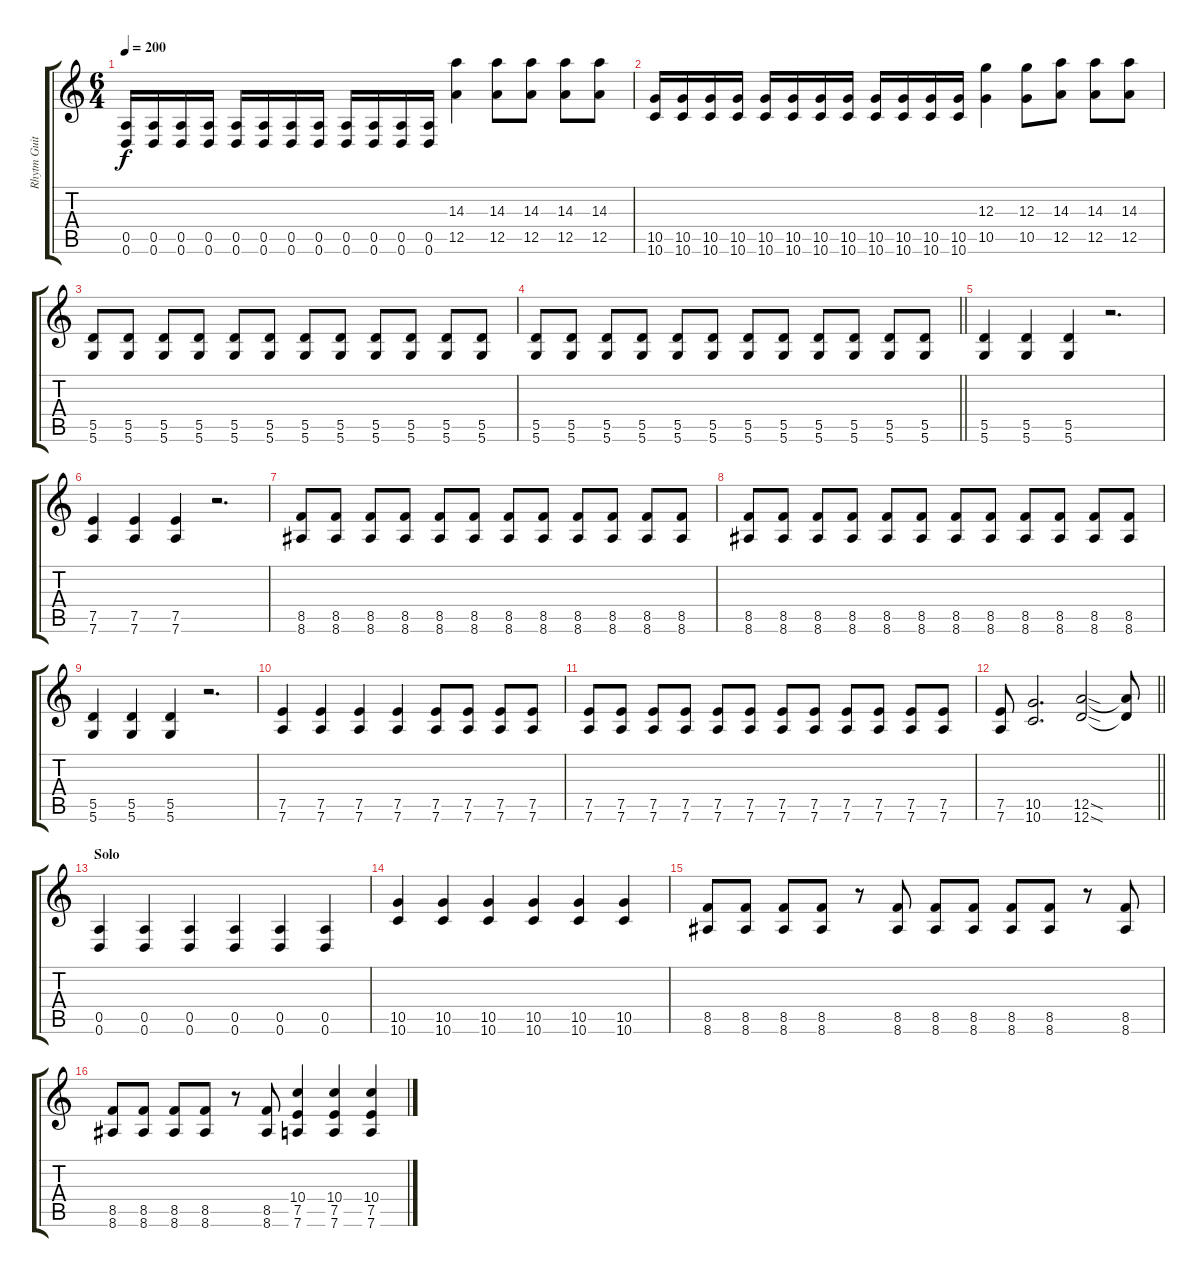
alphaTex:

\track ("Rhytm Guitar" "Rhytm Guit") {instrument overdrivenguitar}
\staff {score tabs}
\tuning (E4 B3 G3 D3 A2 D2) {hide}
\ts (6 4)
\tempo 200
\clef g2
\ks c
(0.5 0.6).16{dy f} (0.5 0.6).16 (0.5 0.6).16 (0.5 0.6).16 (0.5 0.6).16 (0.5 0.6).16 (0.5 0.6).16 (0.5 0.6).16 (0.5 0.6).16 (0.5 0.6).16 (0.5 0.6).16 (0.5 0.6).16 (14.3 12.5).4 (14.3 12.5).8 (14.3 12.5).8 (14.3 12.5).8 (14.3 12.5).8 |
(10.5 10.6).16 (10.5 10.6).16 (10.5 10.6).16 (10.5 10.6).16 (10.5 10.6).16 (10.5 10.6).16 (10.5 10.6).16 (10.5 10.6).16 (10.5 10.6).16 (10.5 10.6).16 (10.5 10.6).16 (10.5 10.6).16 (12.3 10.5).4 (12.3 10.5).8 (14.3 12.5).8 (14.3 12.5).8 (14.3 12.5).8 |
(5.5 5.6).8 (5.5 5.6).8 (5.5 5.6).8 (5.5 5.6).8 (5.5 5.6).8 (5.5 5.6).8 (5.5 5.6).8 (5.5 5.6).8 (5.5 5.6).8 (5.5 5.6).8 (5.5 5.6).8 (5.5 5.6).8 |
\barLineRight lightlight
(5.5 5.6).8 (5.5 5.6).8 (5.5 5.6).8 (5.5 5.6).8 (5.5 5.6).8 (5.5 5.6).8 (5.5 5.6).8 (5.5 5.6).8 (5.5 5.6).8 (5.5 5.6).8 (5.5 5.6).8 (5.5 5.6).8 |
(5.5 5.6).4 (5.5 5.6).4 (5.5 5.6).4 r.2{d} |
(7.5 7.6).4 (7.5 7.6).4 (7.5 7.6).4 r.2{d} |
(8.5 8.6).8 (8.5 8.6).8 (8.5 8.6).8 (8.5 8.6).8 (8.5 8.6).8 (8.5 8.6).8 (8.5 8.6).8 (8.5 8.6).8 (8.5 8.6).8 (8.5 8.6).8 (8.5 8.6).8 (8.5 8.6).8 |
(8.5 8.6).8 (8.5 8.6).8 (8.5 8.6).8 (8.5 8.6).8 (8.5 8.6).8 (8.5 8.6).8 (8.5 8.6).8 (8.5 8.6).8 (8.5 8.6).8 (8.5 8.6).8 (8.5 8.6).8 (8.5 8.6).8 |
(5.5 5.6).4 (5.5 5.6).4 (5.5 5.6).4 r.2{d} |
(7.5 7.6).4 (7.5 7.6).4 (7.5 7.6).4 (7.5 7.6).4 (7.5 7.6).8 (7.5 7.6).8 (7.5 7.6).8 (7.5 7.6).8 |
(7.5 7.6).8 (7.5 7.6).8 (7.5 7.6).8 (7.5 7.6).8 (7.5 7.6).8 (7.5 7.6).8 (7.5 7.6).8 (7.5 7.6).8 (7.5 7.6).8 (7.5 7.6).8 (7.5 7.6).8 (7.5 7.6).8 |
\barLineRight lightlight
(7.5 7.6).8 (10.5 10.6).2{d} (12.5{sod} 12.6{sod}).2 (12.5{t} 12.6{t}).8 |
\section ("" "Solo")
(0.5 0.6).4 (0.5 0.6).4 (0.5 0.6).4 (0.5 0.6).4 (0.5 0.6).4 (0.5 0.6).4 |
(10.5 10.6).4 (10.5 10.6).4 (10.5 10.6).4 (10.5 10.6).4 (10.5 10.6).4 (10.5 10.6).4 |
(8.5 8.6).8 (8.5 8.6).8 (8.5 8.6).8 (8.5 8.6).8 r.8 (8.5 8.6).8 (8.5 8.6).8 (8.5 8.6).8 (8.5 8.6).8 (8.5 8.6).8 r.8 (8.5 8.6).8 |
(8.5 8.6).8 (8.5 8.6).8 (8.5 8.6).8 (8.5 8.6).8 r.8 (8.5 8.6).8 (10.4 7.5 7.6).4 (10.4 7.5 7.6).4 (10.4 7.5 7.6).4
